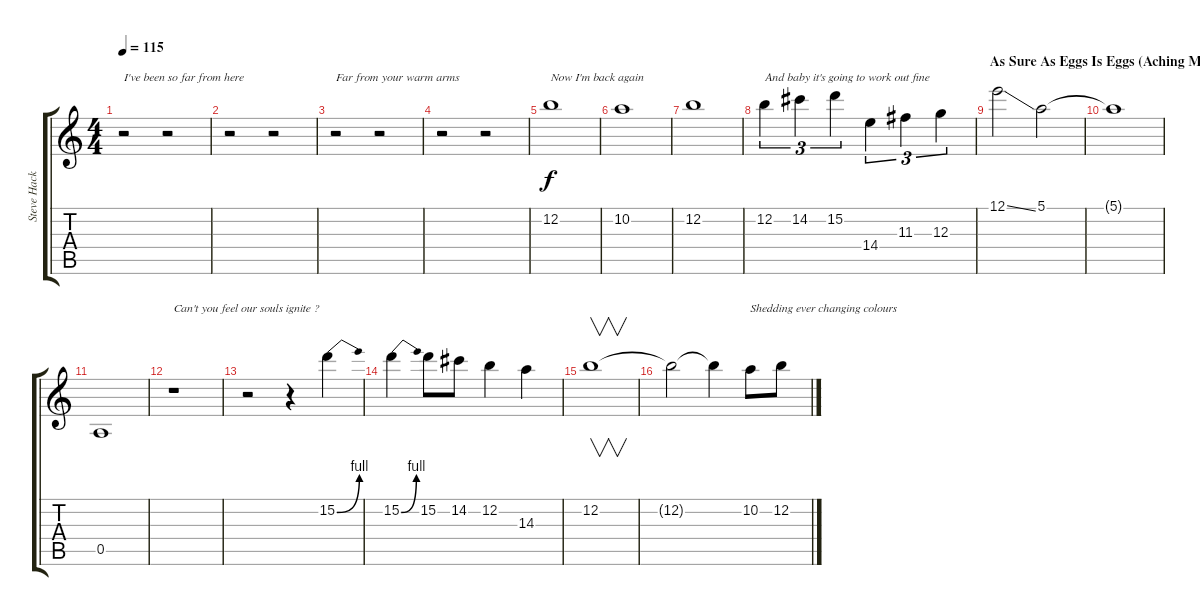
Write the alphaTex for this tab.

\track ("Steve Hackett (electric guitar 2)" "Steve Hack") {instrument overdrivenguitar}
\staff {score tabs}
\tuning (E4 B3 G3 D3 A2 E2) {hide}
\ts (4 4)
\tempo 115
\clef g2
\ks c
r.2{txt "I've been so far from here" dy f} r.2 |
r.2 r.2 |
r.2{txt "Far from your warm arms"} r.2 |
r.2 r.2 |
12.2.1{txt "Now I'm back again" balance 4} |
10.2.1 |
12.2.1 |
12.2.4{tu (3 2) txt "And baby it's going to work out fine"} 14.2.4{tu (3 2)} 15.2.4{tu (3 2)} 14.4.4{tu (3 2)} 11.3.4{tu (3 2)} 12.3.4{tu (3 2)} |
\section ("" "As Sure As Eggs Is Eggs (Aching Men's Feet) (20:47)")
12.1{ss}.2 5.1.2 |
5.1{t}.1 |
0.5.1 |
r.1{txt "Can't you feel our souls ignite ?"} |
r.2 r.4 15.2{be (bend 0 0 60 4)}.4 |
15.2{be (bend 0 0 60 4)}.4 15.2.8 14.2.8 12.2.4 14.3.4 |
12.2.1{v} |
12.2{t}.2 12.2{t}.4 10.2.8{txt "Shedding ever changing colours"} 12.2.8
